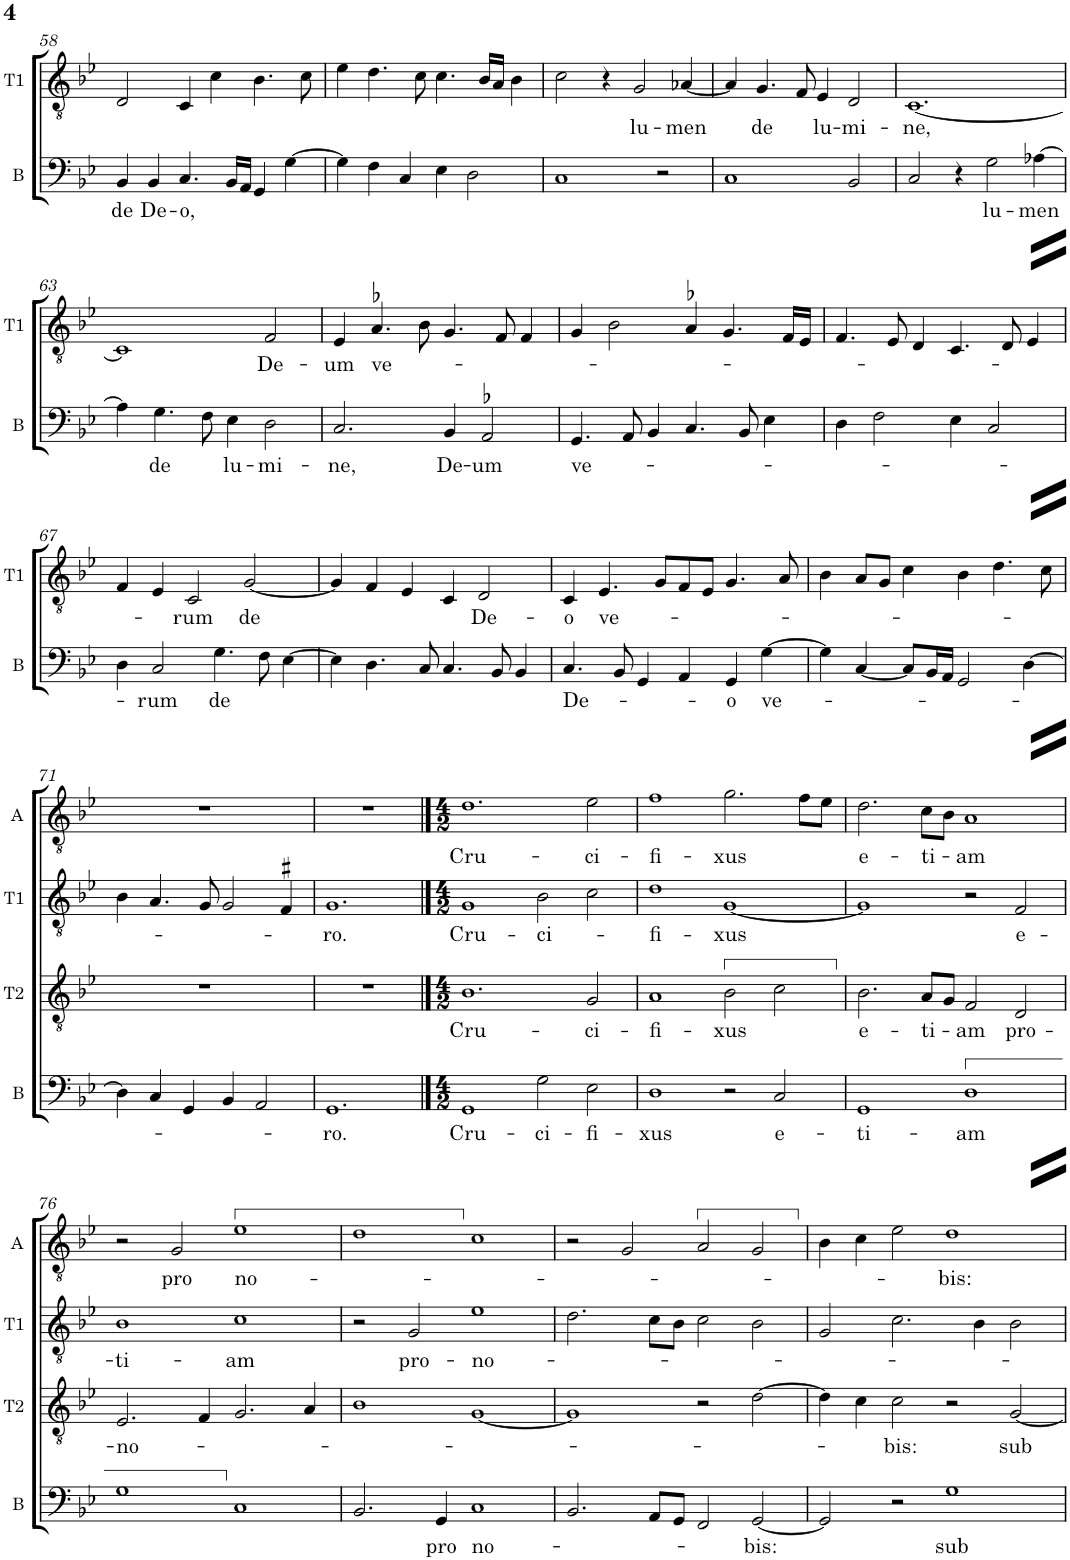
**kern	**text	**kern	**text	**kern	**text	**kern	**text
*part4	*part4	*part3	*part3	*part2	*part2	*part1	*part1
*staff4	*staff4	*staff3	*staff3	*staff2	*staff2	*staff1	*staff1
*I"B	*	*I"T2	*	*I"T1	*	*I"A	*
*I'B	*	*I'T2	*	*I'T1	*	*I'A	*
!!LO:PB:g=z
*clefF4	*	*clefGv2	*	*clefGv2	*	*clefGv2	*
*k[b-e-]	*	*k[b-e-]	*	*k[b-e-]	*	*k[b-e-]	*
*M3/2	*	*M3/2	*	*M3/2	*	*M3/2	*
=58	=58	=58	=58	=58	=58	=58	=58
!	!LO:LY:b	!	!	!	!	!	!
4BB-/	de	1.r	.	2D/	.	1.r	.
!	!LO:LY:b	!	!	!	!	!	!
4BB-/	De-	.	.	.	.	.	.
!	!LO:LY:b	!	!	!	!	!	!
4.C/	-o,	.	.	4C/	.	.	.
.	.	.	.	4c\	.	.	.
16BB-/LL	.	.	.	.	.	.	.
16AA/JJ	.	.	.	.	.	.	.
4GG/	.	.	.	4.B-\	.	.	.
[4G\	.	.	.	.	.	.	.
.	.	.	.	8c\	.	.	.
=59	=59	=59	=59	=59	=59	=59	=59
4G\]	.	1.r	.	4e-\	.	1.r	.
4F\	.	.	.	4.d\	.	.	.
4C/	.	.	.	.	.	.	.
.	.	.	.	8c\	.	.	.
4E-\	.	.	.	4.c\	.	.	.
2D\	.	.	.	.	.	.	.
.	.	.	.	16B-/LL	.	.	.
.	.	.	.	16A/JJ	.	.	.
.	.	.	.	4B-\	.	.	.
=60	=60	=60	=60	=60	=60	=60	=60
1C	.	1.r	.	2c\	.	1.r	.
.	.	.	.	4r	.	.	.
!	!	!	!	!	!LO:LY:b	!	!
.	.	.	.	2G/	lu-	.	.
2r	.	.	.	.	.	.	.
!	!	!	!	!	!LO:LY:b	!	!
.	.	.	.	[4A-X/	-men	.	.
=61	=61	=61	=61	=61	=61	=61	=61
1C	.	1.r	.	4A-/]	.	1.r	.
!	!	!	!	!	!LO:LY:b	!	!
.	.	.	.	4.G/	de	.	.
.	.	.	.	8F/	.	.	.
!	!	!	!	!	!LO:LY:b	!	!
.	.	.	.	4E-/	lu-	.	.
!	!	!	!	!	!LO:LY:b	!	!
2BB-/	.	.	.	2D/	-mi-	.	.
=62	=62	=62	=62	=62	=62	=62	=62
!	!	!	!	!	!LO:LY:b	!	!
2C/	.	1.r	.	[1.C	-ne,	1.r	.
4r	.	.	.	.	.	.	.
!	!LO:LY:b	!	!	!	!	!	!
2G\	lu-	.	.	.	.	.	.
!	!LO:LY:b	!	!	!	!	!	!
[4A-X\	-men	.	.	.	.	.	.
!!LO:LB:g=z
=63	=63	=63	=63	=63	=63	=63	=63
4A-\]	.	1.r	.	1C]	.	1.r	.
!	!LO:LY:b	!	!	!	!	!	!
4.G\	de	.	.	.	.	.	.
8F\	.	.	.	.	.	.	.
!	!LO:LY:b	!	!	!	!	!	!
4E-\	lu-	.	.	.	.	.	.
!	!LO:LY:b	!	!	!	!LO:LY:b	!	!
2D\	-mi-	.	.	2F/	De-	.	.
=64	=64	=64	=64	=64	=64	=64	=64
!	!LO:LY:b	!	!	!	!LO:LY:b	!	!
2.C/	-ne,	1.r	.	4E-/	-um	1.r	.
!	!	!	!	!	!LO:LY:b	!	!
.	.	.	.	4.A-X/	ve-	.	.
.	.	.	.	8B-\	.	.	.
!	!LO:LY:b	!	!	!	!	!	!
4BB-/	De-	.	.	4.G/	.	.	.
!	!LO:LY:b	!	!	!	!	!	!
2AA-X/	-um	.	.	.	.	.	.
.	.	.	.	8F/	.	.	.
.	.	.	.	4F/	.	.	.
=65	=65	=65	=65	=65	=65	=65	=65
!	!LO:LY:b	!	!	!	!	!	!
4.GG/	ve-	1.r	.	4G/	.	1.r	.
.	.	.	.	2B-\	.	.	.
8AA/	.	.	.	.	.	.	.
4BB-/	.	.	.	.	.	.	.
4.C/	.	.	.	4A-X/	.	.	.
.	.	.	.	4.G/	.	.	.
8BB-/	.	.	.	.	.	.	.
4E-\	.	.	.	.	.	.	.
.	.	.	.	16F/LL	.	.	.
.	.	.	.	16E-/JJ	.	.	.
=66	=66	=66	=66	=66	=66	=66	=66
4D\	.	1.r	.	4.F/	.	1.r	.
2F\	.	.	.	.	.	.	.
.	.	.	.	8E-/	.	.	.
.	.	.	.	4D/	.	.	.
4E-\	.	.	.	4.C/	.	.	.
2C/	.	.	.	.	.	.	.
.	.	.	.	8D/	.	.	.
.	.	.	.	4E-/	.	.	.
!!LO:LB:g=z
=67	=67	=67	=67	=67	=67	=67	=67
4D\	.	1.r	.	4F/	.	1.r	.
!	!LO:LY:b	!	!	!	!	!	!
2C/	-rum	.	.	4E-/	.	.	.
!	!	!	!	!	!LO:LY:b	!	!
.	.	.	.	2C/	rum	.	.
!	!LO:LY:b	!	!	!	!	!	!
4.G\	de	.	.	.	.	.	.
!	!	!	!	!	!LO:LY:b	!	!
.	.	.	.	[2G/	de	.	.
8F\	.	.	.	.	.	.	.
[4E-\	.	.	.	.	.	.	.
=68	=68	=68	=68	=68	=68	=68	=68
4E-\]	.	1.r	.	4G/]	.	1.r	.
4.D\	.	.	.	4F/	.	.	.
.	.	.	.	4E-/	.	.	.
8C/	.	.	.	.	.	.	.
4.C/	.	.	.	4C/	.	.	.
!	!	!	!	!	!LO:LY:b	!	!
.	.	.	.	2D/	De-	.	.
8BB-/	.	.	.	.	.	.	.
4BB-/	.	.	.	.	.	.	.
=69	=69	=69	=69	=69	=69	=69	=69
!	!LO:LY:b	!	!	!	!LO:LY:b	!	!
4.C/	De-	1.r	.	4C/	-o	1.r	.
!	!	!	!	!	!LO:LY:b	!	!
.	.	.	.	4.E-/	ve-	.	.
8BB-/	.	.	.	.	.	.	.
4GG/	.	.	.	.	.	.	.
.	.	.	.	8G/L	.	.	.
4AA/	.	.	.	8F/	.	.	.
.	.	.	.	8E-/J	.	.	.
!	!LO:LY:b	!	!	!	!	!	!
4GG/	-o	.	.	4.G/	.	.	.
!	!LO:LY:b	!	!	!	!	!	!
[4G\	ve-	.	.	.	.	.	.
.	.	.	.	8A/	.	.	.
=70	=70	=70	=70	=70	=70	=70	=70
4G\]	.	1.r	.	4B-\	.	1.r	.
[4C/	.	.	.	8A/L	.	.	.
.	.	.	.	8G/J	.	.	.
8C/L]	.	.	.	4c\	.	.	.
16BB-/L	.	.	.	.	.	.	.
16AA/JJ	.	.	.	.	.	.	.
2GG/	.	.	.	4B-\	.	.	.
.	.	.	.	4.d\	.	.	.
[4D\	.	.	.	.	.	.	.
.	.	.	.	8c\	.	.	.
!!LO:LB:g=z
=71	=71	=71	=71	=71	=71	=71	=71
4D\]	.	1.r	.	4B-\	.	1.r	.
4C/	.	.	.	4.A/	.	.	.
4GG/	.	.	.	.	.	.	.
.	.	.	.	8G/	.	.	.
4BB-/	.	.	.	2G/	.	.	.
2AA/	.	.	.	.	.	.	.
.	.	.	.	4F#X/	.	.	.
=72	=72	=72	=72	=72	=72	=72	=72
!	!LO:LY:b	!	!	!	!LO:LY:b	!	!
1.GG	-ro.	1.r	.	1.G	ro.	1.r	.
==73	==73	==73	==73	==73	==73	==73	==73
*M4/2	*	*M4/2	*	*M4/2	*	*M4/2	*
!	!LO:LY:b	!	!LO:LY:b	!	!LO:LY:b	!	!LO:LY:b
1GG	Cru-	1.B-	Cru-	1G	Cru-	1.d	Cru-
!	!LO:LY:b	!	!	!	!LO:LY:b	!	!
2G\	-ci-	.	.	2B-\	-ci-	.	.
!	!LO:LY:b	!	!LO:LY:b	!	!	!	!LO:LY:b
2E-\	-fi-	2G/	-ci-	2c\	.	2e-\	-ci-
=74	=74	=74	=74	=74	=74	=74	=74
!	!LO:LY:b	!	!LO:LY:b	!	!LO:LY:b	!	!LO:LY:b
1D	-xus	1A	-fi-	1d	-fi-	1f	-fi-
!	!	!	!LO:LY:b	!	!LO:LY:b	!	!LO:LY:b
2r	.	2B-\	-xus	[1G	-xus	2.g\	-xus
!	!LO:LY:b	!	!	!	!	!	!
2C/	e-	2c\	.	.	.	.	.
.	.	.	.	.	.	8f\L	.
.	.	.	.	.	.	8e-\J	.
=75	=75	=75	=75	=75	=75	=75	=75
!	!LO:LY:b	!	!LO:LY:b	!	!	!	!LO:LY:b
1GG	-ti-	2.B-\	e-	1G]	.	2.d\	e-
!	!	!	!LO:LY:b	!	!	!	!LO:LY:b
.	.	8A/L	-ti-	.	.	8c\L	-ti-
.	.	8G/J	.	.	.	8B-\J	.
!	!LO:LY:b	!	!LO:LY:b	!	!	!	!LO:LY:b
1D	-am	2F/	-am	2r	.	1A	-am
!	!	!	!LO:LY:b	!	!LO:LY:b	!	!
.	.	2D/	pro-	2F/	e-	.	.
!!LO:LB:g=z
=76	=76	=76	=76	=76	=76	=76	=76
!	!	!	!LO:LY:b	!	!LO:LY:b	!	!
1G	.	2.E-/	-no-	1B-	-ti-	2r	.
!	!	!	!	!	!	!	!LO:LY:b
.	.	.	.	.	.	2G/	pro
.	.	4F/	.	.	.	.	.
!	!	!	!	!	!LO:LY:b	!	!LO:LY:b
1C	.	2.G/	.	1c	-am	1e-	no-
.	.	4A/	.	.	.	.	.
=77	=77	=77	=77	=77	=77	=77	=77
2.BB-/	.	1B-	.	2r	.	1d	.
!	!	!	!	!	!LO:LY:b	!	!
.	.	.	.	2G/	pro-	.	.
!	!LO:LY:b	!	!	!	!	!	!
4GG/	pro	.	.	.	.	.	.
!	!LO:LY:b	!	!	!	!LO:LY:b	!	!
1C	no-	[1G	.	1e-	-no-	1c	.
=78	=78	=78	=78	=78	=78	=78	=78
2.BB-/	.	1G]	.	2.d\	.	2r	.
.	.	.	.	.	.	2G/	.
8AA/L	.	.	.	8c\L	.	.	.
8GG/J	.	.	.	8B-\J	.	.	.
2FF/	.	2r	.	2c\	.	2A/	.
!	!LO:LY:b	!	!	!	!	!	!
[2GG/	-bis:	[2d\	.	2B-\	.	2G/	.
=79	=79	=79	=79	=79	=79	=79	=79
2GG/]	.	4d\]	.	2G/	.	4B-\	.
.	.	4c\	.	.	.	4c\	.
!	!	!	!LO:LY:b	!	!	!	!
2r	.	2c\	-bis:	2.c\	.	2e-\	.
!	!LO:LY:b	!	!	!	!	!	!LO:LY:b
1G	sub	2r	.	.	.	1d	-bis:
.	.	.	.	4B-\	.	.	.
!	!	!	!LO:LY:b	!	!	!	!
.	.	[2G/	sub	2B-\	.	.	.
=	=	=	=	=	=	=	=
*-	*-	*-	*-	*-	*-	*-	*-
